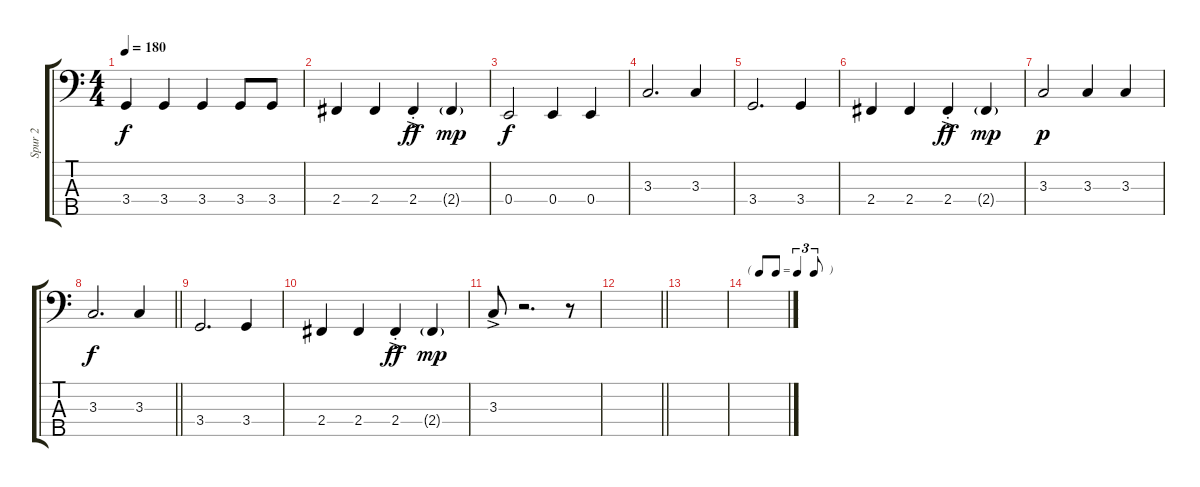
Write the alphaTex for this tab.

\track ("Spur 2" "Spur 2") {instrument electricbassfinger}
\staff {score tabs}
\tuning (G2 D2 A1 E1 B0) {hide}
\ts (4 4)
\tempo 180
\clef f4
\ks c
3.4.4{dy f} 3.4.4 3.4.4 3.4.8 3.4.8 |
2.4.4 2.4.4 2.4{ac st}.4{dy ff} 2.4{g}.4{dy mp} |
0.4.2{dy f} 0.4.4 0.4.4 |
3.3.2{d} 3.3.4 |
3.4.2{d} 3.4.4 |
2.4.4 2.4.4 2.4{ac st}.4{dy ff} 2.4{g}.4{dy mp} |
3.3.2{dy p} 3.3.4 3.3.4 |
\barLineRight lightlight
3.3.2{d dy f} 3.3.4 |
3.4.2{d} 3.4.4 |
2.4.4 2.4.4 2.4{ac st}.4{dy ff} 2.4{g}.4{dy mp} |
3.3{ac}.8 r.2{d} r.8 |
\barLineRight lightlight
|
|
\tf triplet8th
